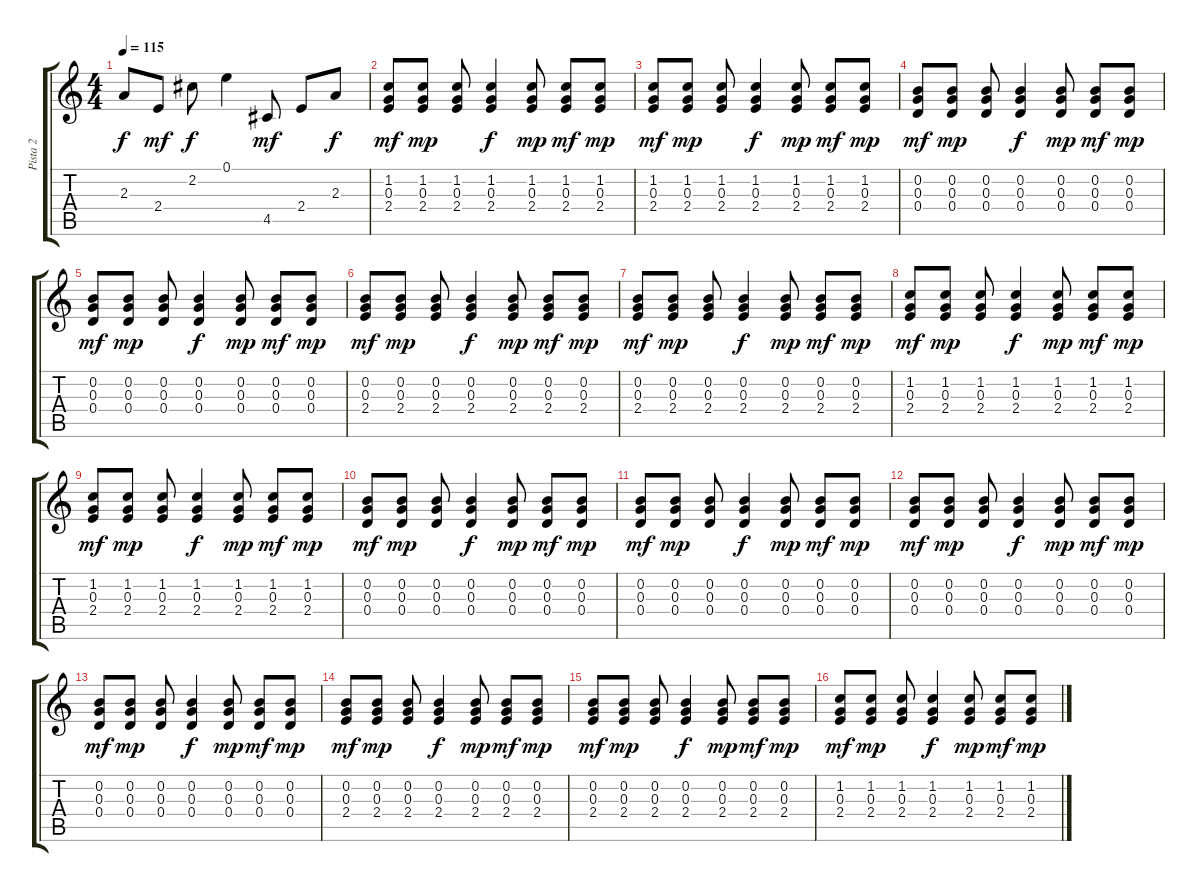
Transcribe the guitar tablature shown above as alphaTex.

\track ("Pista 2" "Pista 2") {solo instrument acousticguitarsteel}
\staff {score tabs}
\tuning (E4 B3 G3 D3 A2 E2) {hide}
\ts (4 4)
\tempo 115
\clef g2
\ks c
2.3{t}.8{dy f} 2.4.8{dy mf} 2.2.8{dy f} 0.1.4 4.5.8{dy mf} 2.4.8 2.3.8{dy f} |
(1.2 0.3 2.4).8{dy mf} (1.2 0.3 2.4).8{dy mp} (1.2 0.3 2.4).8 (1.2 0.3 2.4).4{dy f} (1.2 0.3 2.4).8{dy mp} (1.2 0.3 2.4).8{dy mf} (1.2 0.3 2.4).8{dy mp} |
(1.2 0.3 2.4).8{dy mf} (1.2 0.3 2.4).8{dy mp} (1.2 0.3 2.4).8 (1.2 0.3 2.4).4{dy f} (1.2 0.3 2.4).8{dy mp} (1.2 0.3 2.4).8{dy mf} (1.2 0.3 2.4).8{dy mp} |
(0.2 0.3 0.4).8{dy mf} (0.2 0.3 0.4).8{dy mp} (0.2 0.3 0.4).8 (0.2 0.3 0.4).4{dy f} (0.2 0.3 0.4).8{dy mp} (0.2 0.3 0.4).8{dy mf} (0.2 0.3 0.4).8{dy mp} |
(0.2 0.3 0.4).8{dy mf} (0.2 0.3 0.4).8{dy mp} (0.2 0.3 0.4).8 (0.2 0.3 0.4).4{dy f} (0.2 0.3 0.4).8{dy mp} (0.2 0.3 0.4).8{dy mf} (0.2 0.3 0.4).8{dy mp} |
(0.2 0.3 2.4).8{dy mf} (0.2 0.3 2.4).8{dy mp} (0.2 0.3 2.4).8 (0.2 0.3 2.4).4{dy f} (0.2 0.3 2.4).8{dy mp} (0.2 0.3 2.4).8{dy mf} (0.2 0.3 2.4).8{dy mp} |
(0.2 0.3 2.4).8{dy mf} (0.2 0.3 2.4).8{dy mp} (0.2 0.3 2.4).8 (0.2 0.3 2.4).4{dy f} (0.2 0.3 2.4).8{dy mp} (0.2 0.3 2.4).8{dy mf} (0.2 0.3 2.4).8{dy mp} |
(1.2 0.3 2.4).8{dy mf} (1.2 0.3 2.4).8{dy mp} (1.2 0.3 2.4).8 (1.2 0.3 2.4).4{dy f} (1.2 0.3 2.4).8{dy mp} (1.2 0.3 2.4).8{dy mf} (1.2 0.3 2.4).8{dy mp} |
(1.2 0.3 2.4).8{dy mf} (1.2 0.3 2.4).8{dy mp} (1.2 0.3 2.4).8 (1.2 0.3 2.4).4{dy f} (1.2 0.3 2.4).8{dy mp} (1.2 0.3 2.4).8{dy mf} (1.2 0.3 2.4).8{dy mp} |
(0.2 0.3 0.4).8{dy mf} (0.2 0.3 0.4).8{dy mp} (0.2 0.3 0.4).8 (0.2 0.3 0.4).4{dy f} (0.2 0.3 0.4).8{dy mp} (0.2 0.3 0.4).8{dy mf} (0.2 0.3 0.4).8{dy mp} |
(0.2 0.3 0.4).8{dy mf} (0.2 0.3 0.4).8{dy mp} (0.2 0.3 0.4).8 (0.2 0.3 0.4).4{dy f} (0.2 0.3 0.4).8{dy mp} (0.2 0.3 0.4).8{dy mf} (0.2 0.3 0.4).8{dy mp} |
(0.2 0.3 0.4).8{dy mf} (0.2 0.3 0.4).8{dy mp} (0.2 0.3 0.4).8 (0.2 0.3 0.4).4{dy f} (0.2 0.3 0.4).8{dy mp} (0.2 0.3 0.4).8{dy mf} (0.2 0.3 0.4).8{dy mp} |
(0.2 0.3 0.4).8{dy mf} (0.2 0.3 0.4).8{dy mp} (0.2 0.3 0.4).8 (0.2 0.3 0.4).4{dy f} (0.2 0.3 0.4).8{dy mp} (0.2 0.3 0.4).8{dy mf} (0.2 0.3 0.4).8{dy mp} |
(0.2 0.3 2.4).8{dy mf} (0.2 0.3 2.4).8{dy mp} (0.2 0.3 2.4).8 (0.2 0.3 2.4).4{dy f} (0.2 0.3 2.4).8{dy mp} (0.2 0.3 2.4).8{dy mf} (0.2 0.3 2.4).8{dy mp} |
(0.2 0.3 2.4).8{dy mf} (0.2 0.3 2.4).8{dy mp} (0.2 0.3 2.4).8 (0.2 0.3 2.4).4{dy f} (0.2 0.3 2.4).8{dy mp} (0.2 0.3 2.4).8{dy mf} (0.2 0.3 2.4).8{dy mp} |
(1.2 0.3 2.4).8{dy mf} (1.2 0.3 2.4).8{dy mp} (1.2 0.3 2.4).8 (1.2 0.3 2.4).4{dy f} (1.2 0.3 2.4).8{dy mp} (1.2 0.3 2.4).8{dy mf} (1.2 0.3 2.4).8{dy mp}
